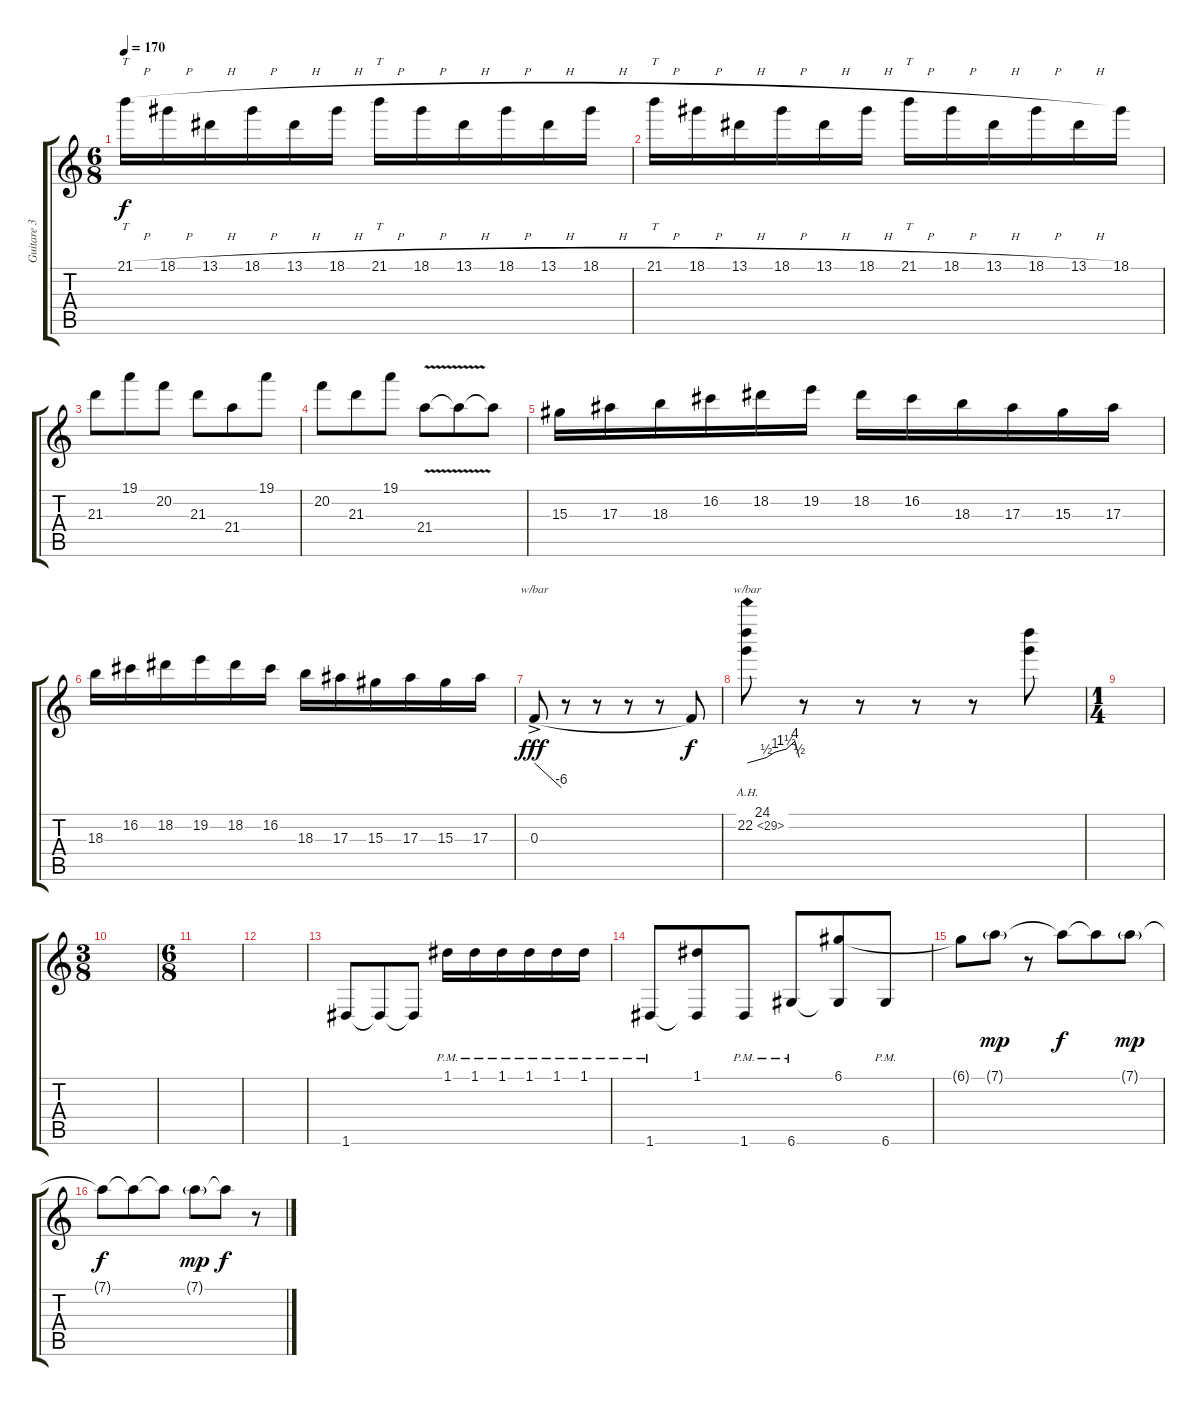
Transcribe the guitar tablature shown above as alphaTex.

\track ("Guitare 3" "Guitare 3") {instrument distortionguitar}
\staff {score tabs}
\tuning (D4 A3 F3 C3 G2 D2) {hide}
\ts (6 8)
\tempo 170
\clef g2
\ks c
21.1{h}.16{tt dy f} 18.1{h}.16 13.1{h}.16 18.1{h}.16 13.1{h}.16 18.1{h}.16 21.1{h}.16{tt} 18.1{h}.16 13.1{h}.16 18.1{h}.16 13.1{h}.16 18.1{h}.16 |
21.1{h}.16{tt} 18.1{h}.16 13.1{h}.16 18.1{h}.16 13.1{h}.16 18.1{h}.16 21.1{h}.16{tt} 18.1{h}.16 13.1{h}.16 18.1{h}.16 13.1{h}.16 18.1.16 |
21.3.8 19.1.8 20.2.8 21.3.8 21.4.8 19.1.8 |
20.2.8 21.3.8 19.1.8 21.4{v}.8 21.4{t}.8 21.4{t}.8 |
15.3.16 17.3.16 18.3.16 16.2.16 18.2.16 19.2.16 18.2.16 16.2.16 18.3.16 17.3.16 15.3.16 17.3.16 |
18.3.16 16.2.16 18.2.16 19.2.16 18.2.16 16.2.16 18.3.16 17.3.16 15.3.16 17.3.16 15.3.16 17.3.16 |
0.3{ac}.8{tbe (dive default 0 0 60 -24) dy fff} r.8 r.8 r.8 r.8 0.3{t}.8{dy f} |
(24.1 22.2{ah 7}).8{tbe (custom default 0 0 22 2 32 4 45 6 55 16 60 2)} r.8 r.8 r.8 r.8 (24.1{t} 22.2{t}).8 |
\ts (1 4)
|
\ts (3 8)
|
\ts (6 8)
|
|
1.6.8 1.6{t}.8 1.6{t}.8 1.1{pm}.16 1.1{pm}.16 1.1{pm}.16 1.1{pm}.16 1.1{pm}.16 1.1{pm}.16 |
1.6{pm}.8 (1.1 1.6{t}).8 1.6{pm}.8 6.6{pm}.8 (6.1 6.6{t}).8 6.6{pm}.8 |
6.1{t}.8 7.1{g}.8{dy mp} r.8 7.1{t}.8{dy f} 7.1{t}.8 7.1{g}.8{dy mp} |
7.1{t}.8{dy f} 7.1{t}.8 7.1{t}.8 7.1{g}.8{dy mp} 7.1{t}.8{dy f} r.8
